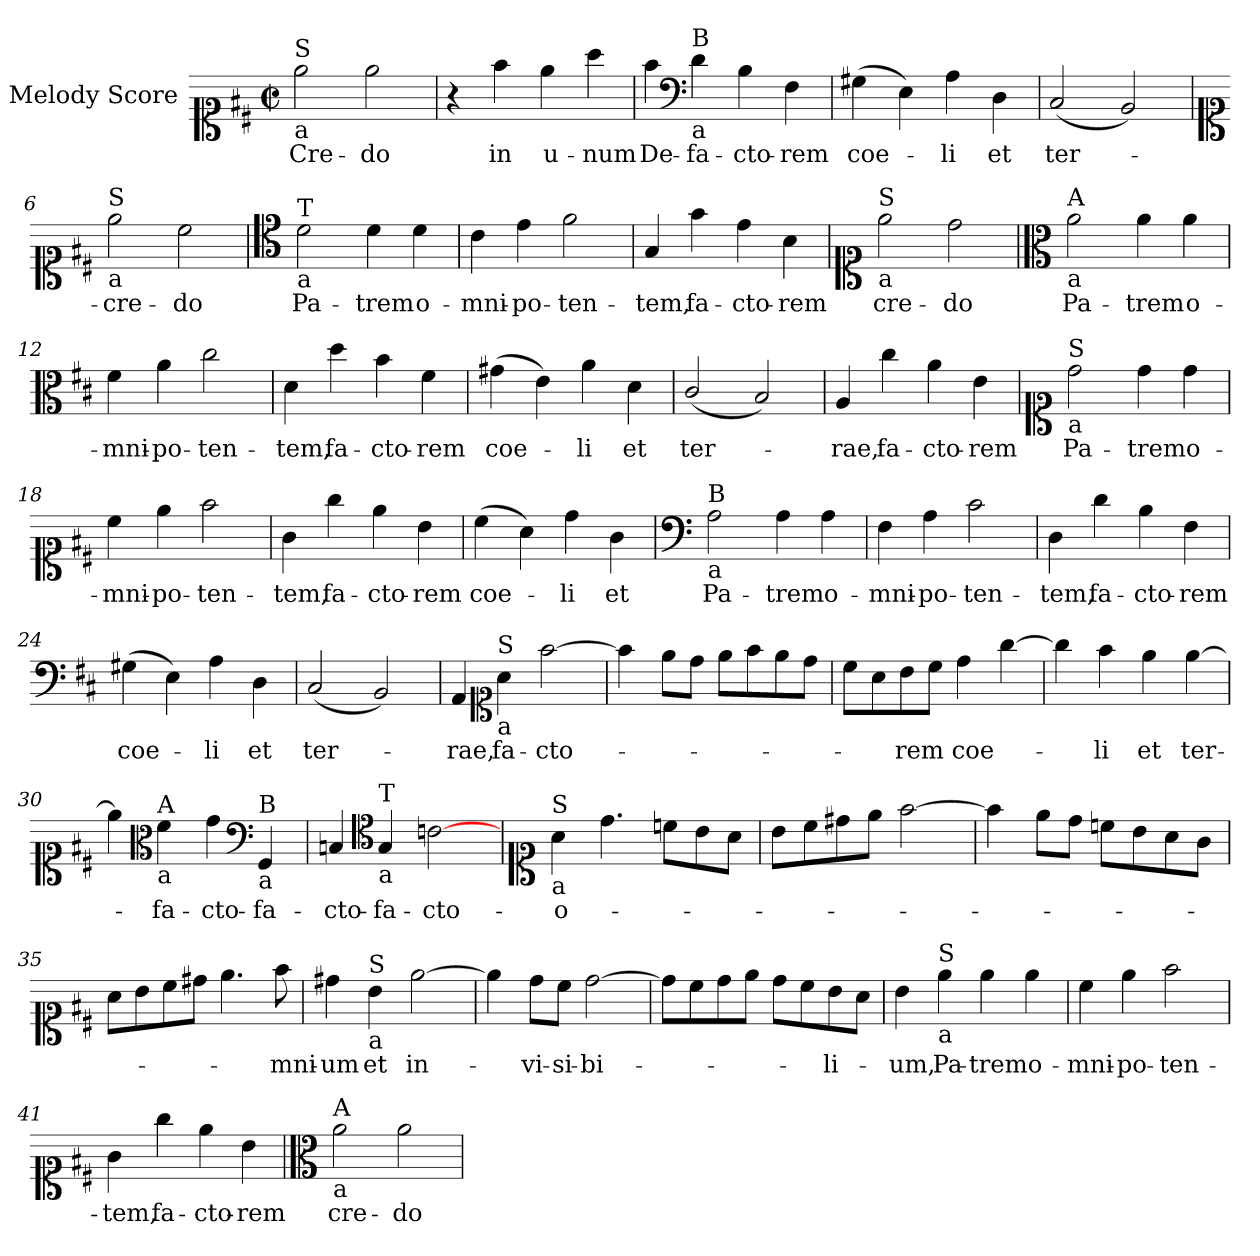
**kern	**text
*part1	*part1
*staff1	*staff1
*I"Melody Score	*
*clefC1	*
*k[f#c#]	*
*M2/2	*
*met(c|)	*
*MM200	*
=1	=1
!LO:TX:a:t=S	!
!LO:TX:b:t=a	!
!	!LO:LY:b
2ee\	Cre-
!	!LO:LY:b
2ee\	-do
=2	=2
4r	.
!	!LO:LY:b
4ff#\	in
!	!LO:LY:b
4ee\	u-
!	!LO:LY:b
4aa\	-num
=3	=3
!	!LO:LY:b
4ff#\	De-
*clefF4	*
!LO:TX:a:t=B	!
!LO:TX:b:t=a	!
!	!LO:LY:b
4d\	fa-
!	!LO:LY:b
4B\	-cto-
!	!LO:LY:b
4F#\	-rem
=4	=4
!	!LO:LY:b
(4G#X\	coe-
4E\)	.
!	!LO:LY:b
4A\	-li
!	!LO:LY:b
4D\	et
=5	=5
!	!LO:LY:b
(2C#/	ter-
2BB/)	.
=6	=6
*clefC1	*
!LO:TX:a:t=S	!
!LO:TX:b:t=a	!
!	!LO:LY:b
2ee\	cre-
!	!LO:LY:b
2cc#\	-do
=7	=7
*clefC4	*
!LO:TX:a:t=T	!
!LO:TX:b:t=a	!
!	!LO:LY:b
2d\	Pa-
!	!LO:LY:b
4d\	-trem
!	!LO:LY:b
4d\	o-
=8	=8
!	!LO:LY:b
4c#\	-mni-
!	!LO:LY:b
4e\	-po-
!	!LO:LY:b
2f#\	-ten-
=9	=9
!	!LO:LY:b
4G/	-tem,
!	!LO:LY:b
4g\	fa-
!	!LO:LY:b
4e\	-cto-
!	!LO:LY:b
4B\	-rem
=10	=10
*clefC1	*
!LO:TX:a:t=S	!
!LO:TX:b:t=a	!
!	!LO:LY:b
2ee\	cre-
!	!LO:LY:b
2dd\	-do
=11	=11
*clefC3	*
!LO:TX:a:t=A	!
!LO:TX:b:t=a	!
!	!LO:LY:b
2a\	Pa-
!	!LO:LY:b
4a\	-trem
!	!LO:LY:b
4a\	o-
=12	=12
!	!LO:LY:b
4f#\	-mni-
!	!LO:LY:b
4a\	-po-
!	!LO:LY:b
2cc#\	-ten-
=13	=13
!	!LO:LY:b
4d\	-tem,
!	!LO:LY:b
4dd\	fa-
!	!LO:LY:b
4b\	-cto-
!	!LO:LY:b
4f#\	-rem
=14	=14
!	!LO:LY:b
(4g#X\	coe-
4e\)	.
!	!LO:LY:b
4a\	-li
!	!LO:LY:b
4d\	et
=15	=15
!	!LO:LY:b
(2c#/	ter-
2B/)	.
=16	=16
!	!LO:LY:b
4A/	-rae,
!	!LO:LY:b
4cc#\	fa-
!	!LO:LY:b
4a\	-cto-
!	!LO:LY:b
4e\	-rem
=17	=17
*clefC1	*
!LO:TX:a:t=S	!
!LO:TX:b:t=a	!
!	!LO:LY:b
2dd\	Pa-
!	!LO:LY:b
4dd\	-trem
!	!LO:LY:b
4dd\	o-
=18	=18
!	!LO:LY:b
4cc#\	-mni-
!	!LO:LY:b
4ee\	-po-
!	!LO:LY:b
2ff#\	-ten-
=19	=19
!	!LO:LY:b
4g\	-tem,
!	!LO:LY:b
4gg\	fa-
!	!LO:LY:b
4ee\	-cto-
!	!LO:LY:b
4b\	-rem
=20	=20
!	!LO:LY:b
(4cc#\	coe-
4a\)	.
!	!LO:LY:b
4dd\	-li
!	!LO:LY:b
4g\	et
=21	=21
*clefF4	*
!LO:TX:a:t=B	!
!LO:TX:b:t=a	!
!	!LO:LY:b
2A\	Pa-
!	!LO:LY:b
4A\	-trem
!	!LO:LY:b
4A\	o-
=22	=22
!	!LO:LY:b
4F#\	-mni-
!	!LO:LY:b
4A\	-po-
!	!LO:LY:b
2c#\	-ten-
=23	=23
!	!LO:LY:b
4D\	-tem,
!	!LO:LY:b
4d\	fa-
!	!LO:LY:b
4B\	-cto-
!	!LO:LY:b
4F#\	-rem
=24	=24
!	!LO:LY:b
(4G#X\	coe-
4E\)	.
!	!LO:LY:b
4A\	-li
!	!LO:LY:b
4D\	et
=25	=25
!	!LO:LY:b
(2C#/	ter-
2BB/)	.
=26	=26
!	!LO:LY:b
4AA/	-rae,
*clefC1	*
!LO:TX:a:t=S	!
!LO:TX:b:t=a	!
!	!LO:LY:b
4a\	fa-
!	!LO:LY:b
[2ff#\	-cto-
=27	=27
4ff#\]	.
8ee\L	.
8dd\J	.
8ee\L	.
8ff#\	.
8ee\	.
8dd\J	.
=28	=28
8cc#\L	.
8a\	.
!	!LO:LY:b
8b\	-rem
8cc#\J	.
!	!LO:LY:b
4dd\	coe-
[4gg\	.
=29	=29
4gg\]	.
!	!LO:LY:b
4ff#\	-li
!	!LO:LY:b
4ee\	et
!	!LO:LY:b
[4ee\	ter-
=30	=30
4ee\]	.
*clefC3	*
!LO:TX:a:t=A	!
!LO:TX:b:t=a	!
!	!LO:LY:b
4f#\	fa-
!	!LO:LY:b
4g\	-cto-
*clefF4	*
!LO:TX:a:t=B	!
!LO:TX:b:t=a	!
!	!LO:LY:b
4GG/	fa-
=31	=31
!	!LO:LY:b
4Cn/	-cto-
*clefC4	*
!LO:TX:a:t=T	!
!LO:TX:b:t=a	!
!	!LO:LY:b
4G/	fa-
!	!LO:LY:b
[2cn\	-cto-
=32	=32
*clefC1	*
!LO:TX:a:t=S	!
!LO:TX:b:t=a	!
!	!LO:LY:b
4a\	o-
4.dd\	.
8ccn\L	.
8b\	.
8a\J	.
=33	=33
8b\L	.
8cc#\	.
8dd#X\	.
8ee\J	.
[2ff#\	.
=34	=34
4ff#\]	.
8ee\L	.
8dd\J	.
8ccn\L	.
8b\	.
8a\	.
8g\J	.
=35	=35
8a\L	.
8b\	.
8cc#\	.
8dd#X\J	.
4.ee\	.
!	!LO:LY:b
8ff#\	-mni-
=36	=36
!	!LO:LY:b
4dd#X\	-um
!LO:TX:a:t=S	!
!LO:TX:b:t=a	!
!	!LO:LY:b
4b\	et
!	!LO:LY:b
[2ee\	in-
=37	=37
4ee\]	.
!	!LO:LY:b
8dd\L	-vi-
!	!LO:LY:b
8cc#\J	-si-
!	!LO:LY:b
[2dd\	-bi-
=38	=38
8dd\L]	.
8cc#\	.
8dd\	.
8ee\J	.
8dd\L	.
8cc#\	.
!	!LO:LY:b
8b\	-li-
8a\J	.
=39	=39
!	!LO:LY:b
4b\	-um,
!LO:TX:a:t=S	!
!LO:TX:b:t=a	!
!	!LO:LY:b
4ee\	Pa-
!	!LO:LY:b
4ee\	-trem
!	!LO:LY:b
4ee\	o-
=40	=40
!	!LO:LY:b
4cc#\	-mni-
!	!LO:LY:b
4ee\	-po-
!	!LO:LY:b
2ff#\	-ten-
=41	=41
!	!LO:LY:b
4g\	-tem,
!	!LO:LY:b
4gg\	fa-
!	!LO:LY:b
4ee\	-cto-
!	!LO:LY:b
4b\	-rem
=42	=42
*clefC3	*
!LO:TX:a:t=A	!
!LO:TX:b:t=a	!
!	!LO:LY:b
2a\	cre-
!	!LO:LY:b
2a\	-do
=	=
*-	*-
